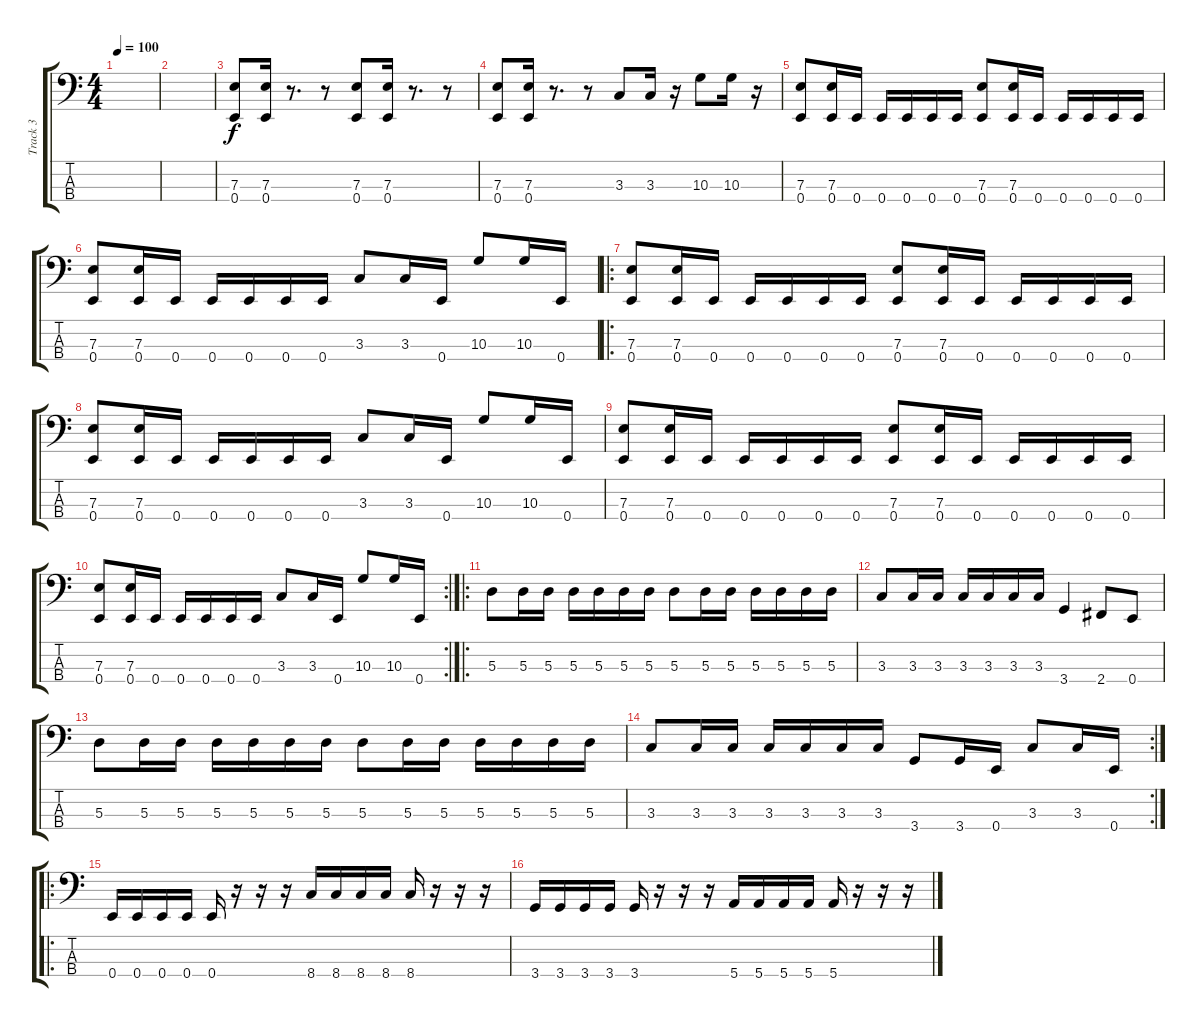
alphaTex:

\track ("Track 3" "Track 3") {instrument electricbassfinger}
\staff {score tabs}
\tuning (G2 D2 A1 E1) {hide}
\ts (4 4)
\tempo 100
\clef f4
\ks c
|
|
(7.3 0.4).8 (7.3 0.4).16 r.8{d} r.8 (7.3 0.4).8 (7.3 0.4).16 r.8{d} r.8 |
(7.3 0.4).8 (7.3 0.4).16 r.8{d} r.8 3.3.8 3.3.16 r.16 10.3.8 10.3.16 r.16 |
(7.3 0.4).8 (7.3 0.4).16 0.4.16 0.4.16 0.4.16 0.4.16 0.4.16 (7.3 0.4).8 (7.3 0.4).16 0.4.16 0.4.16 0.4.16 0.4.16 0.4.16 |
(7.3 0.4).8 (7.3 0.4).16 0.4.16 0.4.16 0.4.16 0.4.16 0.4.16 3.3.8 3.3.16 0.4.16 10.3.8 10.3.16 0.4.16 |
\ro
(7.3 0.4).8 (7.3 0.4).16 0.4.16 0.4.16 0.4.16 0.4.16 0.4.16 (7.3 0.4).8 (7.3 0.4).16 0.4.16 0.4.16 0.4.16 0.4.16 0.4.16 |
(7.3 0.4).8 (7.3 0.4).16 0.4.16 0.4.16 0.4.16 0.4.16 0.4.16 3.3.8 3.3.16 0.4.16 10.3.8 10.3.16 0.4.16 |
(7.3 0.4).8 (7.3 0.4).16 0.4.16 0.4.16 0.4.16 0.4.16 0.4.16 (7.3 0.4).8 (7.3 0.4).16 0.4.16 0.4.16 0.4.16 0.4.16 0.4.16 |
\rc 2
(7.3 0.4).8 (7.3 0.4).16 0.4.16 0.4.16 0.4.16 0.4.16 0.4.16 3.3.8 3.3.16 0.4.16 10.3.8 10.3.16 0.4.16 |
\ro
5.3.8 5.3.16 5.3.16 5.3.16 5.3.16 5.3.16 5.3.16 5.3.8 5.3.16 5.3.16 5.3.16 5.3.16 5.3.16 5.3.16 |
3.3.8 3.3.16 3.3.16 3.3.16 3.3.16 3.3.16 3.3.16 3.4.4 2.4.8 0.4.8 |
5.3.8 5.3.16 5.3.16 5.3.16 5.3.16 5.3.16 5.3.16 5.3.8 5.3.16 5.3.16 5.3.16 5.3.16 5.3.16 5.3.16 |
\rc 2
3.3.8 3.3.16 3.3.16 3.3.16 3.3.16 3.3.16 3.3.16 3.4.8 3.4.16 0.4.16 3.3.8 3.3.16 0.4.16 |
\ro
0.4.16 0.4.16 0.4.16 0.4.16 0.4.16 r.16 r.16 r.16 8.4.16 8.4.16 8.4.16 8.4.16 8.4.16 r.16 r.16 r.16 |
3.4.16 3.4.16 3.4.16 3.4.16 3.4.16 r.16 r.16 r.16 5.4.16 5.4.16 5.4.16 5.4.16 5.4.16 r.16 r.16 r.16
